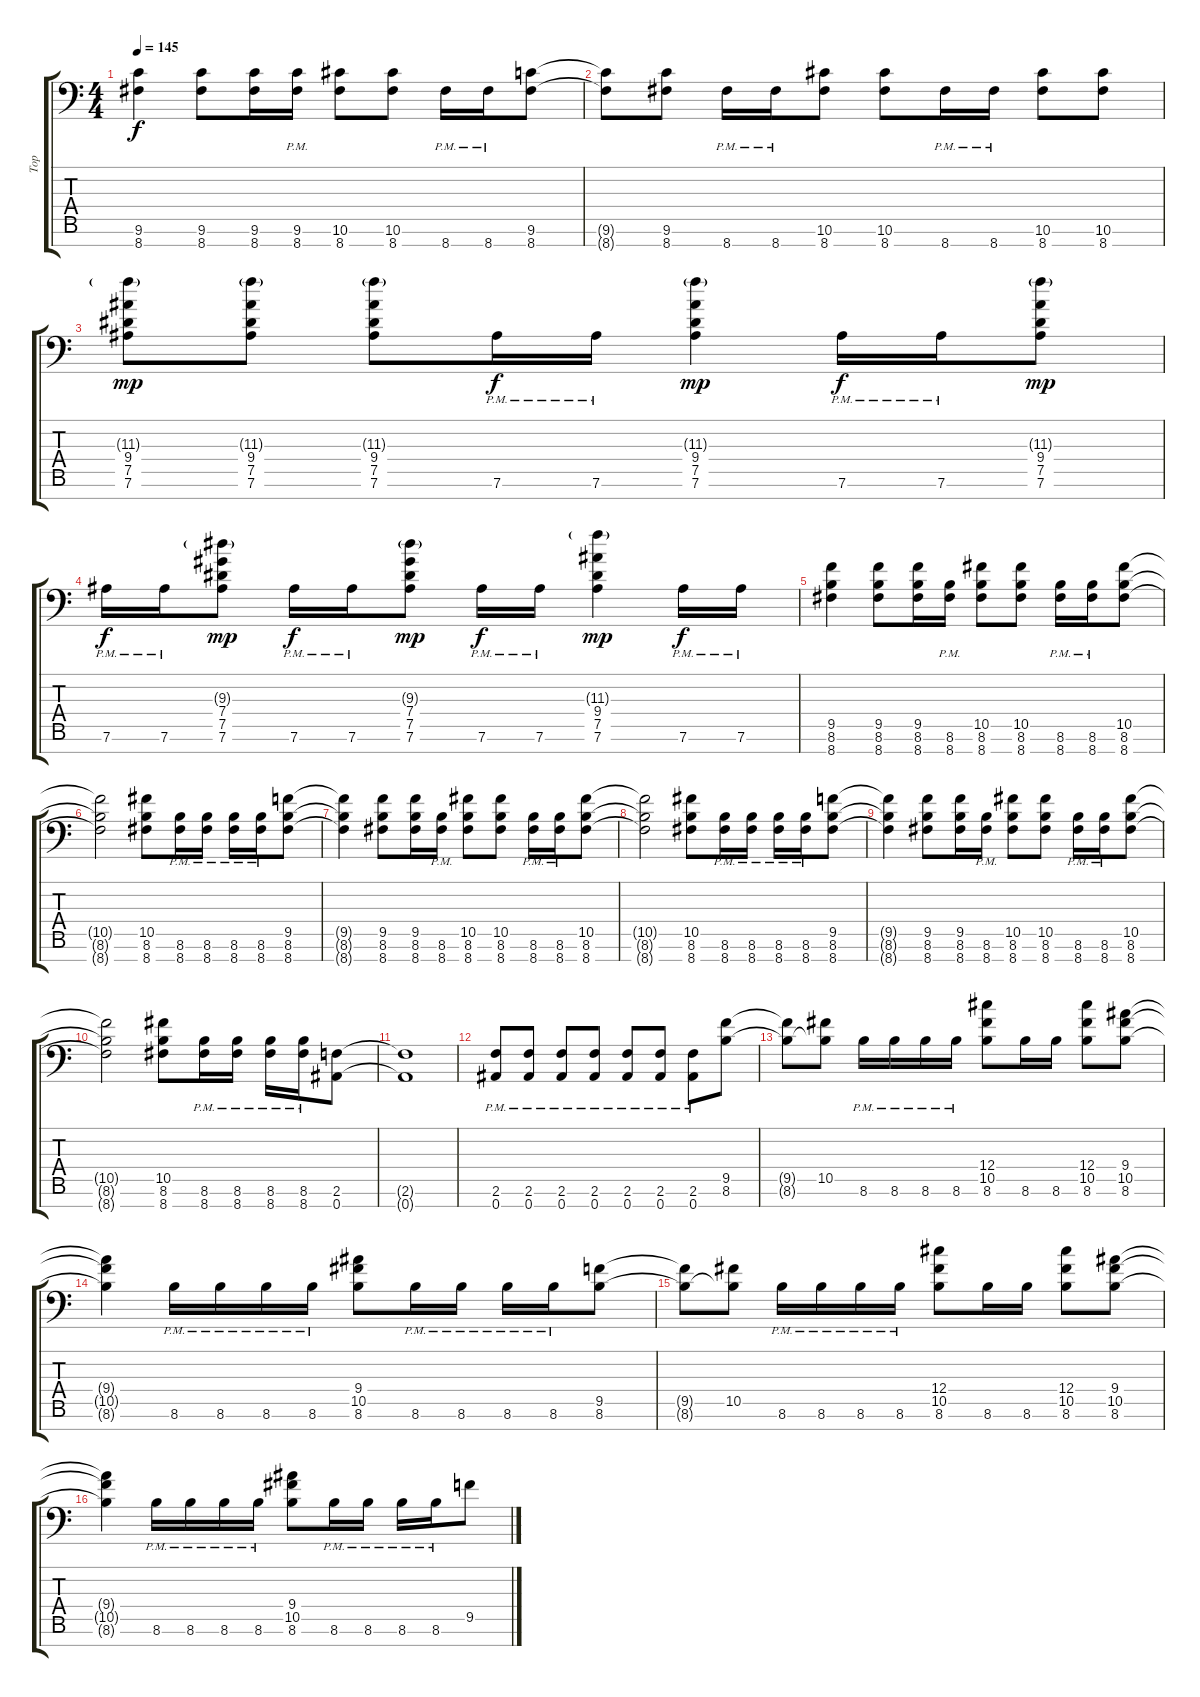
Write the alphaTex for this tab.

\track ("Top" "Top") {instrument distortionguitar}
\staff {score tabs}
\tuning (Eb4 Bb3 Gb3 Db3 Ab2 Eb2 Bb1) {hide}
\ts (4 4)
\tempo 145
\clef f4
\ks c
(9.6 8.7).4{dy f} (9.6 8.7).8 (9.6 8.7).16 (9.6{pm} 8.7{pm}).16 (10.6 8.7).8 (10.6 8.7).8 8.7{pm}.16 8.7{pm}.16 (9.6 8.7).8 |
(9.6{t} 8.7{t}).8 (9.6 8.7).8 8.7{pm}.16 8.7{pm}.16 (10.6 8.7).8 (10.6 8.7).8 8.7{pm}.16 8.7{pm}.16 (10.6 8.7).8 (10.6 8.7).8 |
(11.3{g} 9.4 7.5 7.6).8{dy mp} (11.3{g} 9.4 7.5 7.6).8 (11.3{g} 9.4 7.5 7.6).8 7.6{pm}.16{dy f} 7.6{pm}.16 (11.3{g} 9.4 7.5 7.6).4{dy mp} 7.6{pm}.16{dy f} 7.6{pm}.16 (11.3{g} 9.4 7.5 7.6).8{dy mp} |
7.6{pm}.16{dy f} 7.6{pm}.16 (9.3{g} 7.4 7.5 7.6).8{dy mp} 7.6{pm}.16{dy f} 7.6{pm}.16 (9.3{g} 7.4 7.5 7.6).8{dy mp} 7.6{pm}.16{dy f} 7.6{pm}.16 (11.3{g} 9.4 7.5 7.6).4{dy mp} 7.6{pm}.16{dy f} 7.6{pm}.16 |
(9.5 8.6 8.7).4 (9.5 8.6 8.7).8 (9.5 8.6 8.7).16 (8.6{pm} 8.7{pm}).16 (10.5 8.6 8.7).8 (10.5 8.6 8.7).8 (8.6{pm} 8.7{pm}).16 (8.6{pm} 8.7{pm}).16 (10.5 8.6 8.7).8 |
(10.5{t} 8.6{t} 8.7{t}).2 (10.5 8.6 8.7).8 (8.6{pm} 8.7{pm}).16 (8.6{pm} 8.7{pm}).16 (8.6{pm} 8.7{pm}).16 (8.6{pm} 8.7{pm}).16 (9.5 8.6 8.7).8 |
(9.5{t} 8.6{t} 8.7{t}).4 (9.5 8.6 8.7).8 (9.5 8.6 8.7).16 (8.6{pm} 8.7{pm}).16 (10.5 8.6 8.7).8 (10.5 8.6 8.7).8 (8.6{pm} 8.7{pm}).16 (8.6{pm} 8.7{pm}).16 (10.5 8.6 8.7).8 |
(10.5{t} 8.6{t} 8.7{t}).2 (10.5 8.6 8.7).8 (8.6{pm} 8.7{pm}).16 (8.6{pm} 8.7{pm}).16 (8.6{pm} 8.7{pm}).16 (8.6{pm} 8.7{pm}).16 (9.5 8.6 8.7).8 |
(9.5{t} 8.6{t} 8.7{t}).4 (9.5 8.6 8.7).8 (9.5 8.6 8.7).16 (8.6{pm} 8.7{pm}).16 (10.5 8.6 8.7).8 (10.5 8.6 8.7).8 (8.6{pm} 8.7{pm}).16 (8.6{pm} 8.7{pm}).16 (10.5 8.6 8.7).8 |
(10.5{t} 8.6{t} 8.7{t}).2 (10.5 8.6 8.7).8 (8.6{pm} 8.7{pm}).16 (8.6{pm} 8.7{pm}).16 (8.6{pm} 8.7{pm}).16 (8.6{pm} 8.7{pm}).16 (2.6 0.7).8 |
(2.6{t} 0.7{t}).1 |
(2.6{pm} 0.7{pm}).8 (2.6{pm} 0.7{pm}).8 (2.6{pm} 0.7{pm}).8 (2.6{pm} 0.7{pm}).8 (2.6{pm} 0.7{pm}).8 (2.6{pm} 0.7{pm}).8 (2.6{pm} 0.7{pm}).8 (9.5 8.6).8 |
(9.5{t} 8.6{t}).8 (10.5 8.6{t}).8 8.6{pm}.16 8.6{pm}.16 8.6{pm}.16 8.6{pm}.16 (12.4 10.5 8.6).8 8.6.16 8.6.16 (12.4 10.5 8.6).8 (9.4 10.5 8.6).8 |
(9.4{t} 10.5{t} 8.6{t}).4 8.6{pm}.16 8.6{pm}.16 8.6{pm}.16 8.6{pm}.16 (9.4 10.5 8.6).8 8.6{pm}.16 8.6{pm}.16 8.6{pm}.16 8.6{pm}.16 (9.5 8.6).8 |
(9.5{t} 8.6{t}).8 (10.5 8.6{t}).8 8.6{pm}.16 8.6{pm}.16 8.6{pm}.16 8.6{pm}.16 (12.4 10.5 8.6).8 8.6.16 8.6.16 (12.4 10.5 8.6).8 (9.4 10.5 8.6).8 |
(9.4{t} 10.5{t} 8.6{t}).4 8.6{pm}.16 8.6{pm}.16 8.6{pm}.16 8.6{pm}.16 (9.4 10.5 8.6).8 8.6{pm}.16 8.6{pm}.16 8.6{pm}.16 8.6{pm}.16 9.5.8
